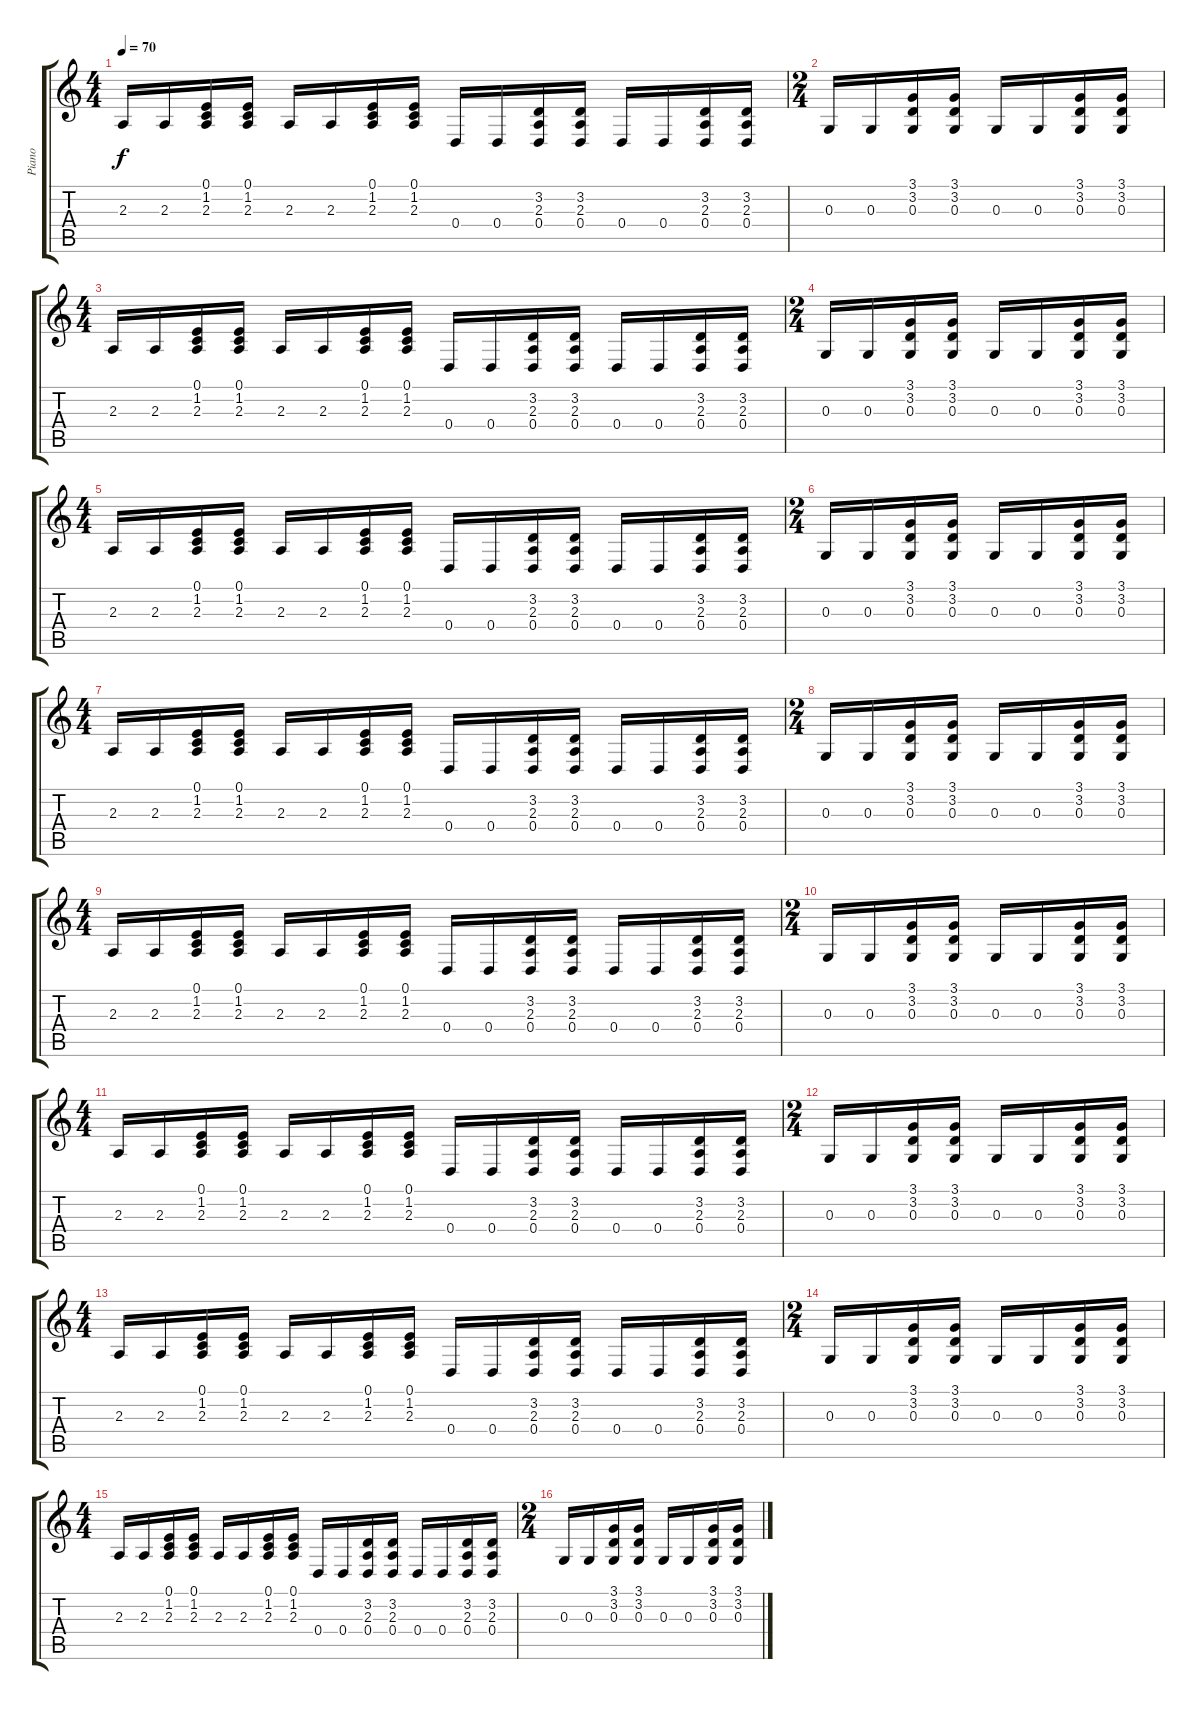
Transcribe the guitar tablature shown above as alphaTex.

\track ("Piano" "Piano") {instrument electricpiano1}
\staff {score tabs}
\tuning (E4 B3 G3 D3 A2 E2) {hide}
\ts (4 4)
\tempo 70
\clef g2
\ks c
2.3.16{dy f} 2.3.16 (0.1 1.2 2.3).16 (0.1 1.2 2.3).16 2.3.16 2.3.16 (0.1 1.2 2.3).16 (0.1 1.2 2.3).16 0.4.16 0.4.16 (3.2 2.3 0.4).16 (3.2 2.3 0.4).16 0.4.16 0.4.16 (3.2 2.3 0.4).16 (3.2 2.3 0.4).16 |
\ts (2 4)
0.3.16 0.3.16 (3.1 3.2 0.3).16 (3.1 3.2 0.3).16 0.3.16 0.3.16 (3.1 3.2 0.3).16 (3.1 3.2 0.3).16 |
\ts (4 4)
2.3.16 2.3.16 (0.1 1.2 2.3).16 (0.1 1.2 2.3).16 2.3.16 2.3.16 (0.1 1.2 2.3).16 (0.1 1.2 2.3).16 0.4.16 0.4.16 (3.2 2.3 0.4).16 (3.2 2.3 0.4).16 0.4.16 0.4.16 (3.2 2.3 0.4).16 (3.2 2.3 0.4).16 |
\ts (2 4)
0.3.16 0.3.16 (3.1 3.2 0.3).16 (3.1 3.2 0.3).16 0.3.16 0.3.16 (3.1 3.2 0.3).16 (3.1 3.2 0.3).16 |
\ts (4 4)
2.3.16 2.3.16 (0.1 1.2 2.3).16 (0.1 1.2 2.3).16 2.3.16 2.3.16 (0.1 1.2 2.3).16 (0.1 1.2 2.3).16 0.4.16 0.4.16 (3.2 2.3 0.4).16 (3.2 2.3 0.4).16 0.4.16 0.4.16 (3.2 2.3 0.4).16 (3.2 2.3 0.4).16 |
\ts (2 4)
0.3.16 0.3.16 (3.1 3.2 0.3).16 (3.1 3.2 0.3).16 0.3.16 0.3.16 (3.1 3.2 0.3).16 (3.1 3.2 0.3).16 |
\ts (4 4)
2.3.16 2.3.16 (0.1 1.2 2.3).16 (0.1 1.2 2.3).16 2.3.16 2.3.16 (0.1 1.2 2.3).16 (0.1 1.2 2.3).16 0.4.16 0.4.16 (3.2 2.3 0.4).16 (3.2 2.3 0.4).16 0.4.16 0.4.16 (3.2 2.3 0.4).16 (3.2 2.3 0.4).16 |
\ts (2 4)
0.3.16 0.3.16 (3.1 3.2 0.3).16 (3.1 3.2 0.3).16 0.3.16 0.3.16 (3.1 3.2 0.3).16 (3.1 3.2 0.3).16 |
\ts (4 4)
2.3.16 2.3.16 (0.1 1.2 2.3).16 (0.1 1.2 2.3).16 2.3.16 2.3.16 (0.1 1.2 2.3).16 (0.1 1.2 2.3).16 0.4.16 0.4.16 (3.2 2.3 0.4).16 (3.2 2.3 0.4).16 0.4.16 0.4.16 (3.2 2.3 0.4).16 (3.2 2.3 0.4).16 |
\ts (2 4)
0.3.16 0.3.16 (3.1 3.2 0.3).16 (3.1 3.2 0.3).16 0.3.16 0.3.16 (3.1 3.2 0.3).16 (3.1 3.2 0.3).16 |
\ts (4 4)
2.3.16 2.3.16 (0.1 1.2 2.3).16 (0.1 1.2 2.3).16 2.3.16 2.3.16 (0.1 1.2 2.3).16 (0.1 1.2 2.3).16 0.4.16 0.4.16 (3.2 2.3 0.4).16 (3.2 2.3 0.4).16 0.4.16 0.4.16 (3.2 2.3 0.4).16 (3.2 2.3 0.4).16 |
\ts (2 4)
0.3.16 0.3.16 (3.1 3.2 0.3).16 (3.1 3.2 0.3).16 0.3.16 0.3.16 (3.1 3.2 0.3).16 (3.1 3.2 0.3).16 |
\ts (4 4)
2.3.16 2.3.16 (0.1 1.2 2.3).16 (0.1 1.2 2.3).16 2.3.16 2.3.16 (0.1 1.2 2.3).16 (0.1 1.2 2.3).16 0.4.16 0.4.16 (3.2 2.3 0.4).16 (3.2 2.3 0.4).16 0.4.16 0.4.16 (3.2 2.3 0.4).16 (3.2 2.3 0.4).16 |
\ts (2 4)
0.3.16 0.3.16 (3.1 3.2 0.3).16 (3.1 3.2 0.3).16 0.3.16 0.3.16 (3.1 3.2 0.3).16 (3.1 3.2 0.3).16 |
\ts (4 4)
2.3.16 2.3.16 (0.1 1.2 2.3).16 (0.1 1.2 2.3).16 2.3.16 2.3.16 (0.1 1.2 2.3).16 (0.1 1.2 2.3).16 0.4.16 0.4.16 (3.2 2.3 0.4).16 (3.2 2.3 0.4).16 0.4.16 0.4.16 (3.2 2.3 0.4).16 (3.2 2.3 0.4).16 |
\ts (2 4)
0.3.16 0.3.16 (3.1 3.2 0.3).16 (3.1 3.2 0.3).16 0.3.16 0.3.16 (3.1 3.2 0.3).16 (3.1 3.2 0.3).16
